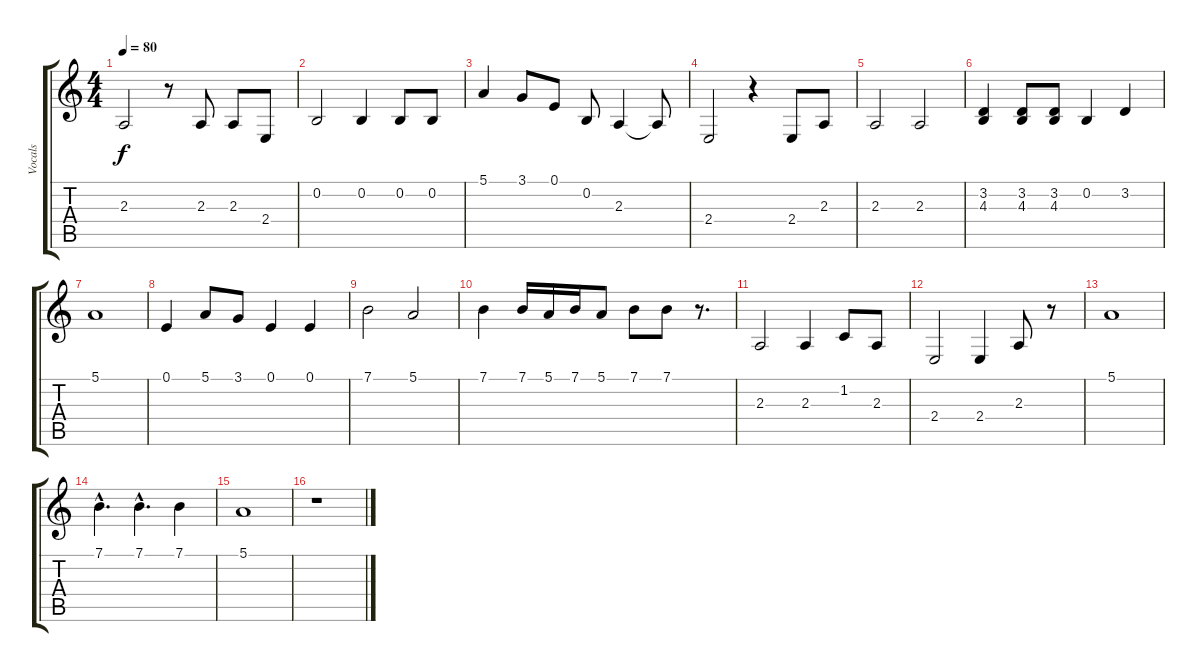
\track ("Vocals" "Vocals") {instrument flute}
\staff {score tabs}
\tuning (E4 B3 G3 D3 A2 E2) {hide}
\ts (4 4)
\tempo 80
\clef g2
\ks c
2.3.2{dy f} r.8 2.3.8 2.3.8 2.4.8 |
0.2.2 0.2.4 0.2.8 0.2.8 |
5.1.4 3.1.8 0.1.8 0.2.8 2.3.4 2.3{t}.8 |
2.4.2 r.4 2.4.8 2.3.8 |
2.3.2 2.3.2 |
(3.2 4.3).4 (3.2 4.3).8 (3.2 4.3).8 0.2.4 3.2.4 |
5.1.1 |
0.1.4 5.1.8 3.1.8 0.1.4 0.1.4 |
7.1.2 5.1.2 |
7.1.4 7.1.16 5.1.16 7.1.16 5.1.8 7.1.8 7.1.8 r.8{d} |
2.3.2 2.3.4 1.2.8 2.3.8 |
2.4.2 2.4.4 2.3.8 r.8 |
5.1.1 |
7.1{hac}.4{d} 7.1{hac}.4{d} 7.1.4 |
5.1.1 |
r.1
